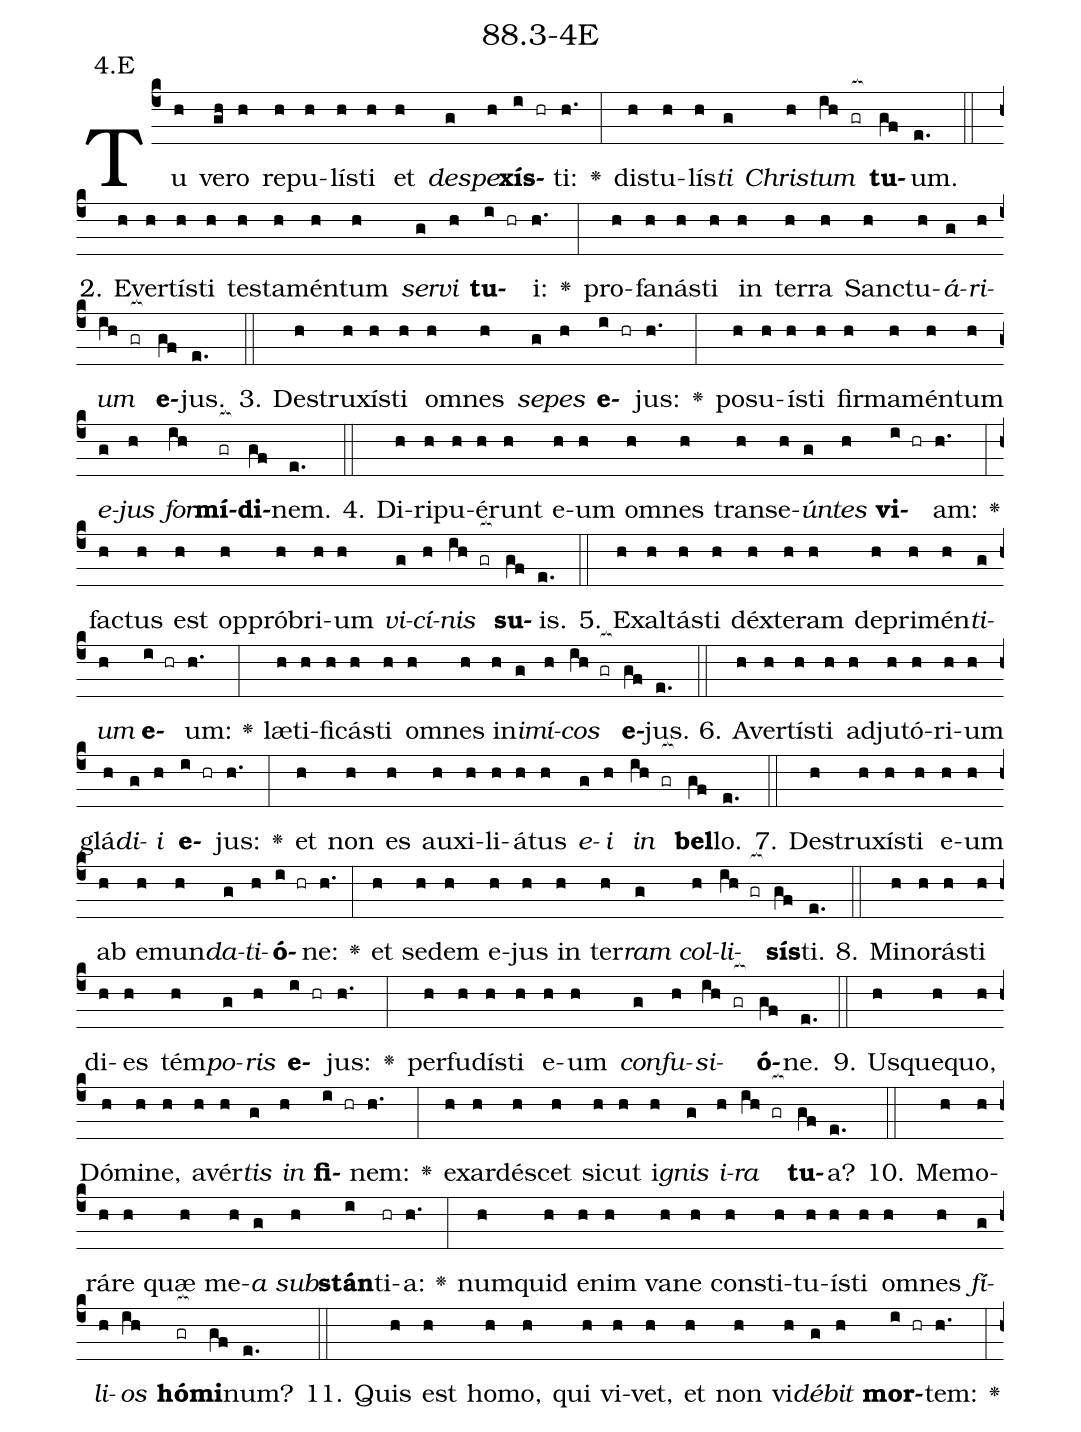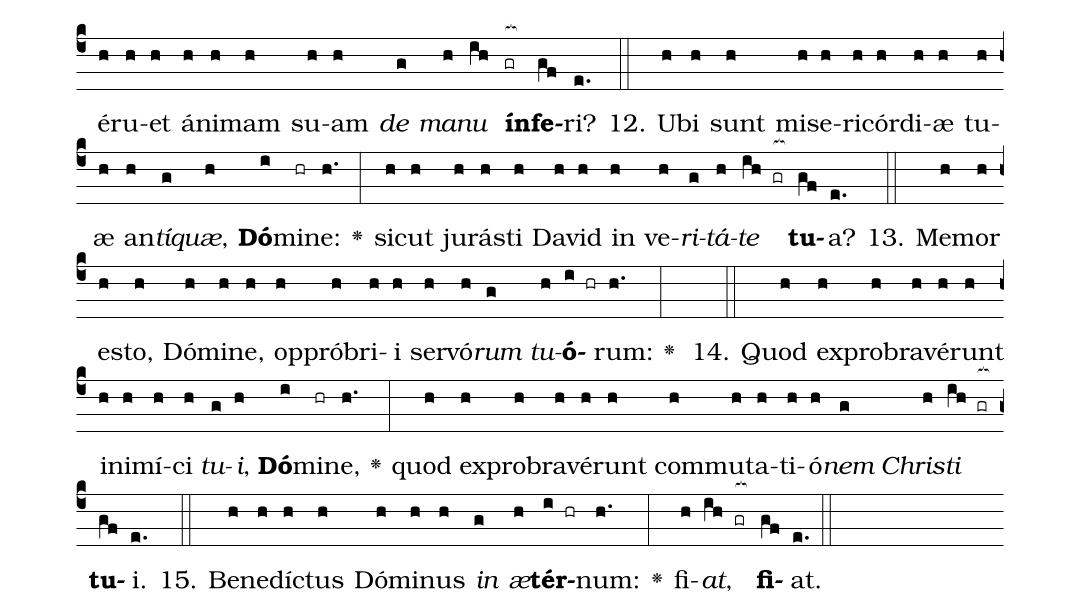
name: 88.3-4E;
annotation: 4.E;
%%
(c4)Tu(h) ve(gh)ro(h) re(h)pu(h)lís(h)ti(h) et(h) <i>de</i>(g)<i>spe</i>(h)<b>xís</b>(i hr)ti:(h.) <v>\greheightstar</v>(:) dis(h)tu(h)lís(h)<i>ti</i>(g) <i>Chris</i>(h)<i>tum</i>(ih gr[ocb:1{]) <b>tu</b>(gf[ocb:0}])um.(e.) (::)
2. E(h)ver(h)tís(h)ti(h) tes(h)ta(h)mén(h)tum(h) <i>ser</i>(g)<i>vi</i>(h) <b>tu</b>(i hr)i:(h.) <v>\greheightstar</v>(:) pro(h)fa(h)nás(h)ti(h) in(h) ter(h)ra(h) Sanc(h)tu(h)<i>á</i>(g)<i>ri</i>(h)<i>um</i>(ih gr[ocb:1{]) <b>e</b>(gf[ocb:0}])jus.(e.) (::)
3. De(h)stru(h)xís(h)ti(h) om(h)nes(h) <i>se</i>(g)<i>pes</i>(h) <b>e</b>(i hr)jus:(h.) <v>\greheightstar</v>(:) po(h)su(h)ís(h)ti(h) fir(h)ma(h)mén(h)tum(h) <i>e</i>(g)<i>jus</i>(h) <i>for</i>(ih)<b>mí</b>(gr[ocb:1{])<b>di</b>(gf[ocb:0}])nem.(e.) (::)
4. Di(h)ri(h)pu(h)é(h)runt(h) e(h)um(h) om(h)nes(h) trans(h)e(h)<i>ún</i>(g)<i>tes</i>(h) <b>vi</b>(i hr)am:(h.) <v>\greheightstar</v>(:) fac(h)tus(h) est(h) op(h)pró(h)bri(h)um(h) <i>vi</i>(g)<i>cí</i>(h)<i>nis</i>(ih gr[ocb:1{]) <b>su</b>(gf[ocb:0}])is.(e.) (::)
5. Ex(h)al(h)tás(h)ti(h) déx(h)te(h)ram(h) de(h)pri(h)mén(h)<i>ti</i>(g)<i>um</i>(h) <b>e</b>(i hr)um:(h.) <v>\greheightstar</v>(:) læ(h)ti(h)fi(h)cás(h)ti(h) om(h)nes(h) in(h)<i>i</i>(g)<i>mí</i>(h)<i>cos</i>(ih gr[ocb:1{]) <b>e</b>(gf[ocb:0}])jus.(e.) (::)
6. A(h)ver(h)tís(h)ti(h) ad(h)ju(h)tó(h)ri(h)um(h) glá(h)<i>di</i>(g)<i>i</i>(h) <b>e</b>(i hr)jus:(h.) <v>\greheightstar</v>(:) et(h) non(h) es(h) au(h)xi(h)li(h)á(h)tus(h) <i>e</i>(g)<i>i</i>(h) <i>in</i>(ih gr[ocb:1{]) <b>bel</b>(gf[ocb:0}])lo.(e.) (::)
7. De(h)stru(h)xís(h)ti(h) e(h)um(h) ab(h) e(h)mun(h)<i>da</i>(g)<i>ti</i>(h)<b>ó</b>(i hr)ne:(h.) <v>\greheightstar</v>(:) et(h) se(h)dem(h) e(h)jus(h) in(h) ter(h)<i>ram</i>(g) <i>col</i>(h)<i>li</i>(ih gr[ocb:1{])<b>sís</b>(gf[ocb:0}])ti.(e.) (::)
8. Mi(h)no(h)rás(h)ti(h) di(h)es(h) tém(h)<i>po</i>(g)<i>ris</i>(h) <b>e</b>(i hr)jus:(h.) <v>\greheightstar</v>(:) per(h)fu(h)dís(h)ti(h) e(h)um(h) <i>con</i>(g)<i>fu</i>(h)<i>si</i>(ih gr[ocb:1{])<b>ó</b>(gf[ocb:0}])ne.(e.) (::)
9. Us(h)que(h)quo,(h) Dó(h)mi(h)ne,(h) a(h)vér(h)<i>tis</i>(g) <i>in</i>(h) <b>fi</b>(i hr)nem:(h.) <v>\greheightstar</v>(:) ex(h)ar(h)dé(h)scet(h) sic(h)ut(h) i(h)<i>gnis</i>(g) <i>i</i>(h)<i>ra</i>(ih gr[ocb:1{]) <b>tu</b>(gf[ocb:0}])a?(e.) (::)
10. Me(h)mo(h)rá(h)re(h) quæ(h) me(h)<i>a</i>(g) <i>sub</i>(h)<b>stán</b>(i)ti(hr)a:(h.) <v>\greheightstar</v>(:) num(h)quid(h) e(h)nim(h) va(h)ne(h) con(h)sti(h)tu(h)ís(h)ti(h) om(h)nes(h) <i>fí</i>(g)<i>li</i>(h)<i>os</i>(ih) <b>hó</b>(gr[ocb:1{])<b>mi</b>(gf[ocb:0}])num?(e.) (::)
11. Quis(h) est(h) ho(h)mo,(h) qui(h) vi(h)vet,(h) et(h) non(h) vi(h)<i>dé</i>(g)<i>bit</i>(h) <b>mor</b>(i hr)tem:(h.) <v>\greheightstar</v>(:) é(h)ru(h)et(h) á(h)ni(h)mam(h) su(h)am(h) <i>de</i>(g) <i>ma</i>(h)<i>nu</i>(ih) <b>ín</b>(gr[ocb:1{])<b>fe</b>(gf[ocb:0}])ri?(e.) (::)
12. U(h)bi(h) sunt(h) mi(h)se(h)ri(h)cór(h)di(h)æ(h) tu(h)æ(h) an(h)<i>tí</i>(g)<i>quæ</i>,(h) <b>Dó</b>(i)mi(hr)ne:(h.) <v>\greheightstar</v>(:) sic(h)ut(h) ju(h)rás(h)ti(h) Da(h)vid(h) in(h) ve(h)<i>ri</i>(g)<i>tá</i>(h)<i>te</i>(ih gr[ocb:1{]) <b>tu</b>(gf[ocb:0}])a?(e.) (::)
13. Me(h)mor(h) es(h)to,(h) Dó(h)mi(h)ne,(h) op(h)pró(h)bri(h)i(h) ser(h)vó(h)<i>rum</i>(g) <i>tu</i>(h)<b>ó</b>(i hr)rum:(h.) <v>\greheightstar</v>(:)  (::)
14. Quod(h) ex(h)pro(h)bra(h)vé(h)runt(h) in(h)i(h)mí(h)ci(h) <i>tu</i>(g)<i>i</i>,(h) <b>Dó</b>(i)mi(hr)ne,(h.) <v>\greheightstar</v>(:) quod(h) ex(h)pro(h)bra(h)vé(h)runt(h) com(h)mu(h)ta(h)ti(h)ó(h)<i>nem</i>(g) <i>Chris</i>(h)<i>ti</i>(ih gr[ocb:1{]) <b>tu</b>(gf[ocb:0}])i.(e.) (::)
15. Be(h)ne(h)díc(h)tus(h) Dó(h)mi(h)nus(h) <i>in</i>(g) <i>æ</i>(h)<b>tér</b>(i hr)num:(h.) <v>\greheightstar</v>(:) fi(h)<i>at</i>,(ih gr[ocb:1{]) <b>fi</b>(gf[ocb:0}])at.(e.) (::)
